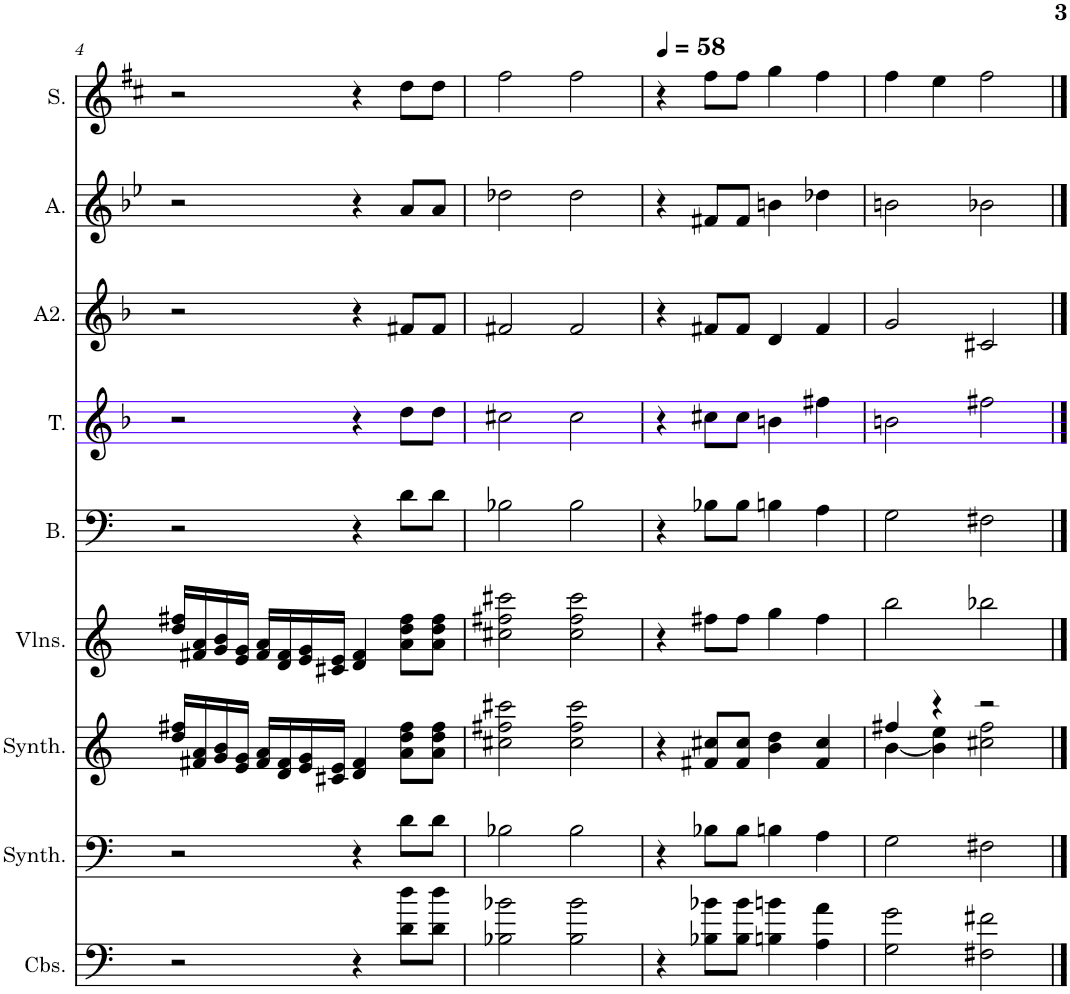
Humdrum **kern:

**kern	**kern	**kern	**kern	**kern	**kern	**kern	**kern	**kern
*part9	*part8	*part7	*part6	*part5	*part4	*part3	*part2	*part1
*staff9	*staff8	*staff7	*staff6	*staff5	*staff4	*staff3	*staff2	*staff1
*I"Contrebasses, D'Bass/Strings, etc	*I"Synthétiseur d'instruments à cordes, Synth strings, etc	*I"Synthétiseur d'instruments à cordes, Synth strings 2	*I"Violons, 1st violins	*I"Basse	*I"Tenor	*I"Alto 2	*I"Alto	*I"Soprano
*I'Cbs.	*I'Synth.	*I'Synth.	*I'Vlns.	*I'B.	*I'T.	*I'A2.	*I'A.	*I'S.
!!LO:PB:g=z
*clefF4	*clefF4	*clefG2	*clefG2	*clefF4	*clefG2	*clefG2	*clefG2	*clefG2
*Trd7c12	*	*	*	*	*	*	*	*
*k[]	*k[]	*k[]	*k[]	*k[]	*k[b-]	*k[b-]	*k[b-e-]	*k[f#c#]
*M4/4	*M4/4	*M4/4	*M4/4	*M4/4	*M4/4	*M4/4	*M4/4	*M4/4
=4	=4	=4	=4	=4	=4	=4	=4	=4
2r	2r	16dd/ 16ff#X/LL	16dd/ 16ff#X/LL	2r	2r	2r	2r	2r
.	.	16f#X/ 16a/	16f#X/ 16a/	.	.	.	.	.
.	.	16g/ 16b/	16g/ 16b/	.	.	.	.	.
.	.	16e/ 16g/JJ	16e/ 16g/JJ	.	.	.	.	.
.	.	16f#/ 16a/LL	16f#/ 16a/LL	.	.	.	.	.
.	.	16d/ 16f#/	16d/ 16f#/	.	.	.	.	.
.	.	16e/ 16g/	16e/ 16g/	.	.	.	.	.
.	.	16c#X/ 16e/JJ	16c#X/ 16e/JJ	.	.	.	.	.
4r	4r	4d/ 4f#/	4d/ 4f#/	4r	4r	4r	4r	4r
8d\ 8dd\L	8d\L	8a\ 8dd\ 8ff#\L	8a\ 8dd\ 8ff#\L	8d\L	8dd\L	8f#X/L	8a/L	8dd\L
8d\ 8dd\J	8d\J	8a\ 8dd\ 8ff#\J	8a\ 8dd\ 8ff#\J	8d\J	8dd\J	8f#/J	8a/J	8dd\J
=5	=5	=5	=5	=5	=5	=5	=5	=5
2B-X\ 2b-X\	2B-X\	2cc#X\ 2ff#X\ 2ccc#X\	2cc#X\ 2ff#X\ 2ccc#X\	2B-X\	2cc#X\	2f#X/	2dd-X\	2ff#\
2B-\ 2b-\	2B-\	2cc#\ 2ff#\ 2ccc#\	2cc#\ 2ff#\ 2ccc#\	2B-\	2cc#\	2f#/	2dd-\	2ff#\
=6	=6	=6	=6	=6	=6	=6	=6	=6
*	*	*	*	*	*	*	*	*MM58
4r	4r	4r	4r	4r	4r	4r	4r	4r
8B-X\ 8b-X\L	8B-X\L	8f#X/ 8cc#X/L	8ff#X\L	8B-X\L	8cc#X\L	8f#X/L	8f#X/L	8ff#\L
8B-\ 8b-\J	8B-\J	8f#/ 8cc#/J	8ff#\J	8B-\J	8cc#\J	8f#/J	8f#/J	8ff#\J
4Bn\ 4bn\	4Bn\	4b\ 4dd\	4gg\	4Bn\	4bn\	4d/	4bn\	4gg\
4A\ 4a\	4A\	4f#/ 4cc#/	4ff#\	4A\	4ff#X\	4f#/	4dd-X\	4ff#\
=7	=7	=7	=7	=7	=7	=7	=7	=7
*	*	*^	*	*	*	*	*	*
2G\ 2g\	2G\	4ff#X/	[4b\	2bb\	2G\	2bn\	2g/	2bn\	4ff#\
.	.	4r	4b\] 4ee\	.	.	.	.	.	4ee\
2F#X\ 2f#X\	2F#X\	2r	2cc#X\ 2ff#\	2bb-X\	2F#X\	2ff#X\	2c#X/	2b-X\	2ff#\
*	*	*v	*v	*	*	*	*	*	*
==	==	==	==	==	==	==	==	==
*-	*-	*-	*-	*-	*-	*-	*-	*-
